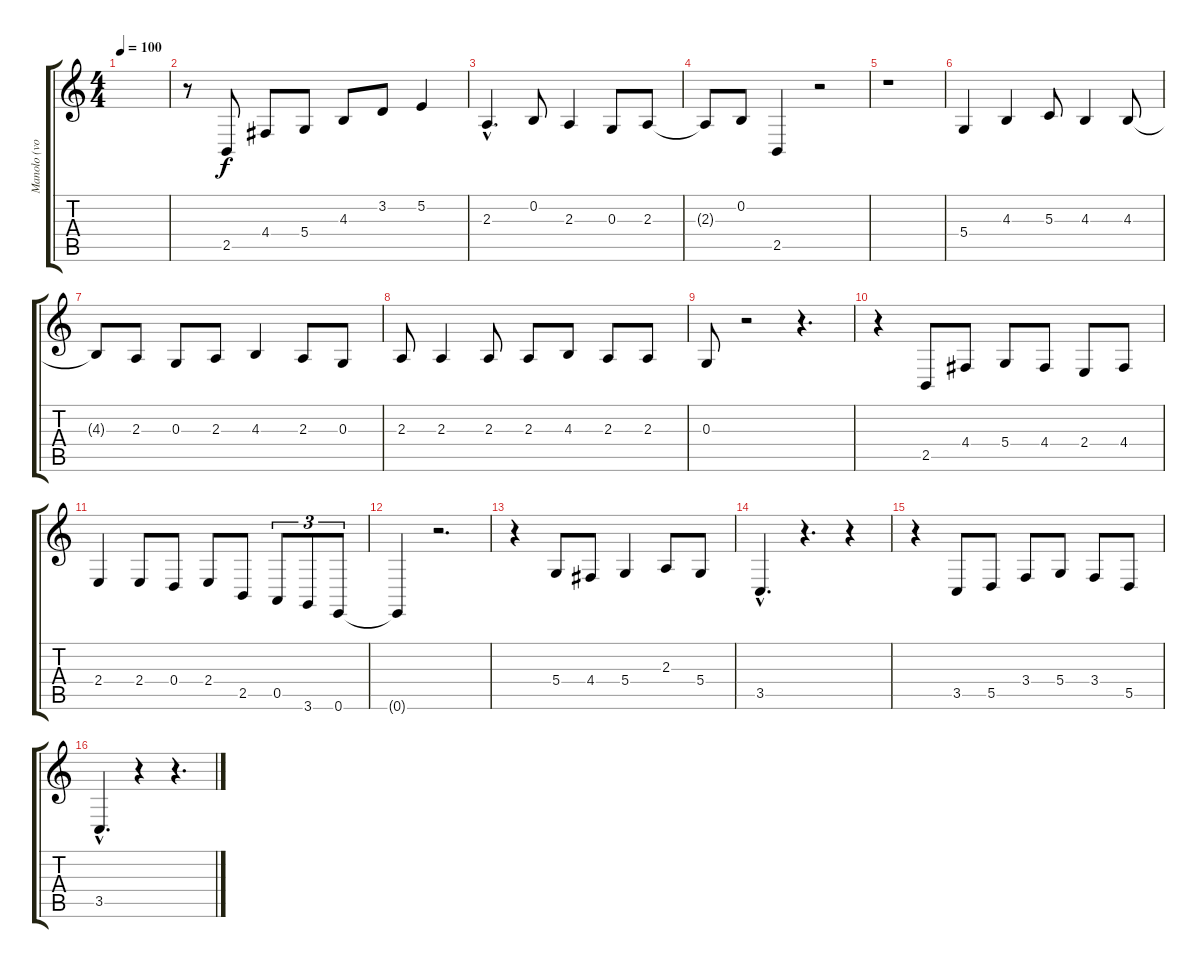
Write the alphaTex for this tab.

\track ("Manolo (voz)" "Manolo (vo") {instrument tenorsax}
\staff {score tabs}
\tuning (E4 B3 G3 D3 A2 E2) {hide}
\ts (4 4)
\tempo 100
\clef g2
\ks c
|
r.8 2.5.8 4.4.8 5.4.8 4.3.8 3.2.8 5.2.4 |
2.3{hac}.4{d} 0.2.8 2.3.4 0.3.8 2.3.8 |
2.3{t}.8 0.2.8 2.5.4 r.2 |
r.1 |
5.4.4 4.3.4 5.3.8 4.3.4 4.3.8 |
4.3{t}.8 2.3.8 0.3.8 2.3.8 4.3.4 2.3.8 0.3.8 |
2.3.8 2.3.4 2.3.8 2.3.8 4.3.8 2.3.8 2.3.8 |
0.3.8 r.2 r.4{d} |
r.4 2.5.8 4.4.8 5.4.8 4.4.8 2.4.8 4.4.8 |
2.4.4 2.4.8 0.4.8 2.4.8 2.5.8 0.5.8{tu (3 2)} 3.6.8{tu (3 2)} 0.6.8{tu (3 2)} |
0.6{t}.4 r.2{d} |
r.4 5.4.8 4.4.8 5.4.4 2.3.8 5.4.8 |
3.5{hac}.4{d} r.4{d} r.4 |
r.4 3.5.8 5.5.8 3.4.8 5.4.8 3.4.8 5.5.8 |
3.5{hac}.4{d} r.4 r.4{d}
